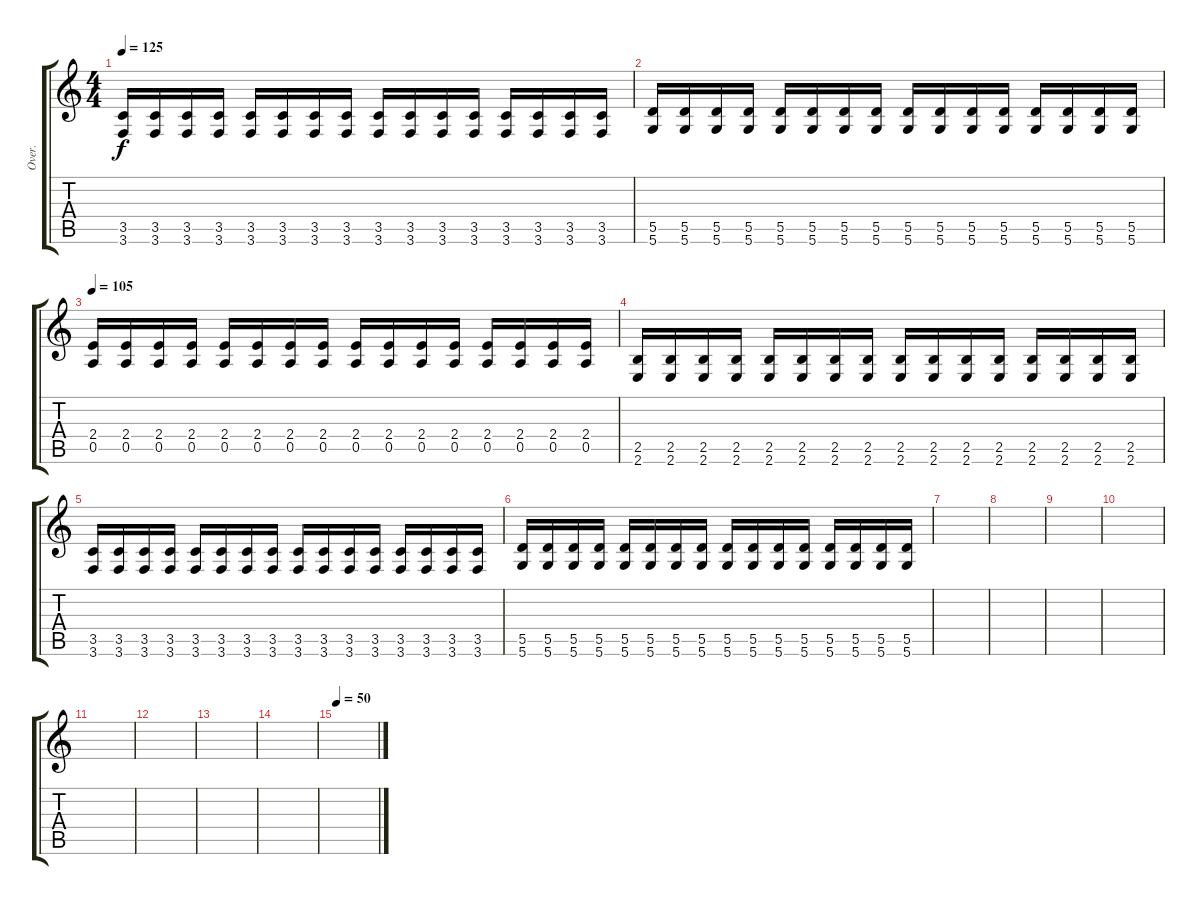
\track ("Over." "Over.") {instrument overdrivenguitar}
\staff {score tabs}
\tuning (E4 B3 G3 D3 A2 D2) {hide}
\ts (4 4)
\tempo 125
\clef g2
\ks c
(3.5 3.6).16{dy f} (3.5 3.6).16 (3.5 3.6).16 (3.5 3.6).16 (3.5 3.6).16 (3.5 3.6).16 (3.5 3.6).16 (3.5 3.6).16 (3.5 3.6).16 (3.5 3.6).16 (3.5 3.6).16 (3.5 3.6).16 (3.5 3.6).16 (3.5 3.6).16 (3.5 3.6).16 (3.5 3.6).16 |
(5.5 5.6).16 (5.5 5.6).16 (5.5 5.6).16 (5.5 5.6).16 (5.5 5.6).16 (5.5 5.6).16 (5.5 5.6).16 (5.5 5.6).16 (5.5 5.6).16 (5.5 5.6).16 (5.5 5.6).16 (5.5 5.6).16 (5.5 5.6).16 (5.5 5.6).16 (5.5 5.6).16 (5.5 5.6).16 |
\tempo 105
(2.4 0.5).16{volume 4} (2.4 0.5).16 (2.4 0.5).16 (2.4 0.5).16 (2.4 0.5).16 (2.4 0.5).16 (2.4 0.5).16 (2.4 0.5).16 (2.4 0.5).16 (2.4 0.5).16 (2.4 0.5).16 (2.4 0.5).16 (2.4 0.5).16 (2.4 0.5).16 (2.4 0.5).16 (2.4 0.5).16 |
(2.5 2.6).16 (2.5 2.6).16 (2.5 2.6).16 (2.5 2.6).16 (2.5 2.6).16 (2.5 2.6).16 (2.5 2.6).16 (2.5 2.6).16 (2.5 2.6).16 (2.5 2.6).16 (2.5 2.6).16 (2.5 2.6).16 (2.5 2.6).16 (2.5 2.6).16 (2.5 2.6).16 (2.5 2.6).16 |
(3.5 3.6).16 (3.5 3.6).16 (3.5 3.6).16 (3.5 3.6).16 (3.5 3.6).16 (3.5 3.6).16 (3.5 3.6).16 (3.5 3.6).16 (3.5 3.6).16 (3.5 3.6).16 (3.5 3.6).16 (3.5 3.6).16 (3.5 3.6).16 (3.5 3.6).16 (3.5 3.6).16 (3.5 3.6).16 |
(5.5 5.6).16 (5.5 5.6).16 (5.5 5.6).16 (5.5 5.6).16 (5.5 5.6).16 (5.5 5.6).16 (5.5 5.6).16 (5.5 5.6).16 (5.5 5.6).16 (5.5 5.6).16 (5.5 5.6).16 (5.5 5.6).16 (5.5 5.6).16 (5.5 5.6).16 (5.5 5.6).16 (5.5 5.6).16 |
|
|
|
|
|
|
|
|
\tempo 50
